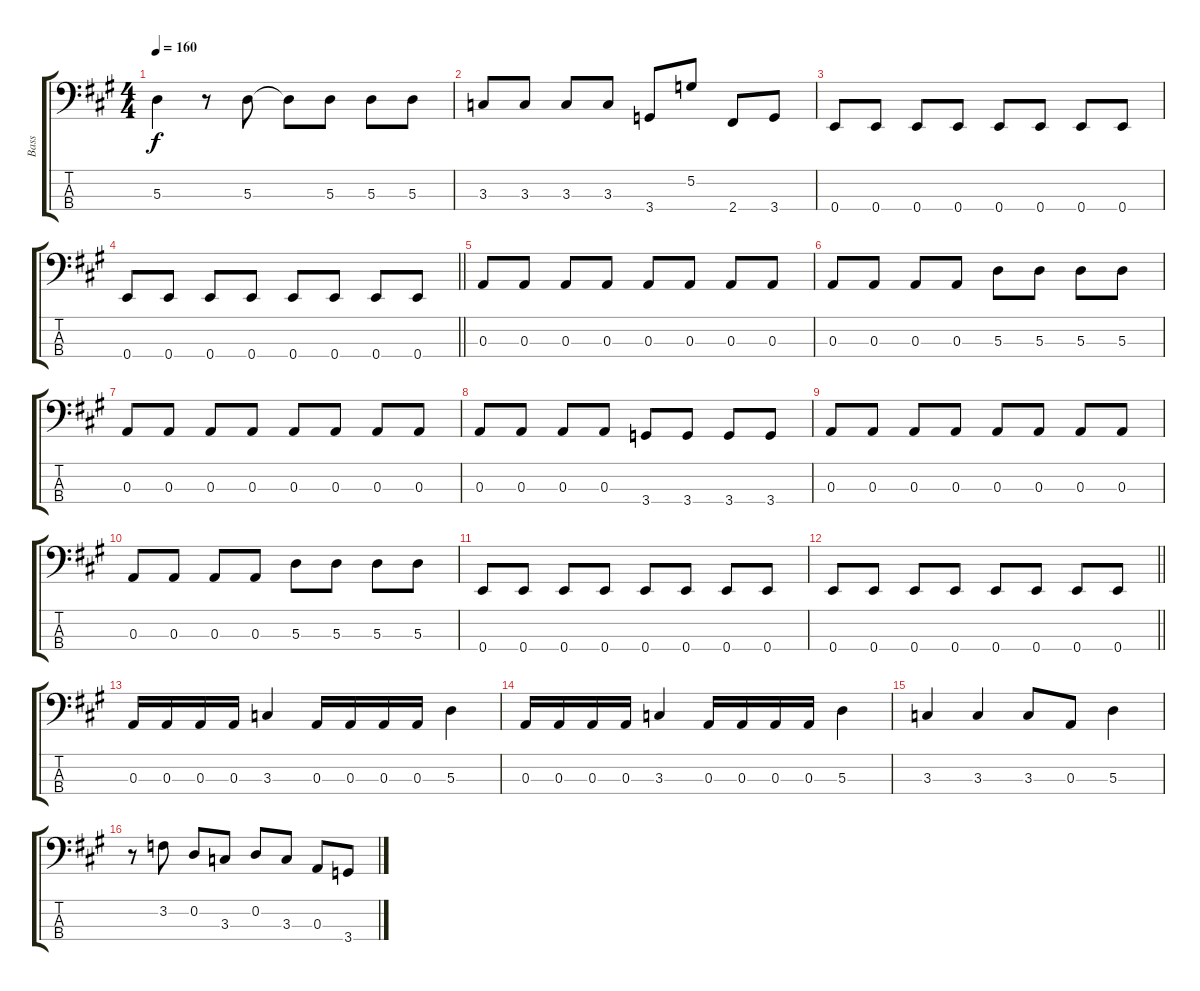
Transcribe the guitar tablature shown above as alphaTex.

\track ("Bass" "Bass") {instrument electricbassfinger}
\staff {score tabs}
\tuning (G2 D2 A1 E1) {hide}
\ts (4 4)
\tempo 160
\clef f4
\ks a
5.3.4{dy f} r.8 5.3.8 5.3{t}.8 5.3.8 5.3.8 5.3.8 |
3.3.8 3.3.8 3.3.8 3.3.8 3.4.8 5.2.8 2.4.8 3.4.8 |
0.4.8 0.4.8 0.4.8 0.4.8 0.4.8 0.4.8 0.4.8 0.4.8 |
\barLineRight lightlight
0.4.8 0.4.8 0.4.8 0.4.8 0.4.8 0.4.8 0.4.8 0.4.8 |
0.3.8 0.3.8 0.3.8 0.3.8 0.3.8 0.3.8 0.3.8 0.3.8 |
0.3.8 0.3.8 0.3.8 0.3.8 5.3.8 5.3.8 5.3.8 5.3.8 |
0.3.8 0.3.8 0.3.8 0.3.8 0.3.8 0.3.8 0.3.8 0.3.8 |
0.3.8 0.3.8 0.3.8 0.3.8 3.4.8 3.4.8 3.4.8 3.4.8 |
0.3.8 0.3.8 0.3.8 0.3.8 0.3.8 0.3.8 0.3.8 0.3.8 |
0.3.8 0.3.8 0.3.8 0.3.8 5.3.8 5.3.8 5.3.8 5.3.8 |
0.4.8 0.4.8 0.4.8 0.4.8 0.4.8 0.4.8 0.4.8 0.4.8 |
\barLineRight lightlight
0.4.8 0.4.8 0.4.8 0.4.8 0.4.8 0.4.8 0.4.8 0.4.8 |
0.3.16 0.3.16 0.3.16 0.3.16 3.3.4 0.3.16 0.3.16 0.3.16 0.3.16 5.3.4 |
0.3.16 0.3.16 0.3.16 0.3.16 3.3.4 0.3.16 0.3.16 0.3.16 0.3.16 5.3.4 |
3.3.4 3.3.4 3.3.8 0.3.8 5.3.4 |
r.8 3.2.8 0.2.8 3.3.8 0.2.8 3.3.8 0.3.8 3.4.8
